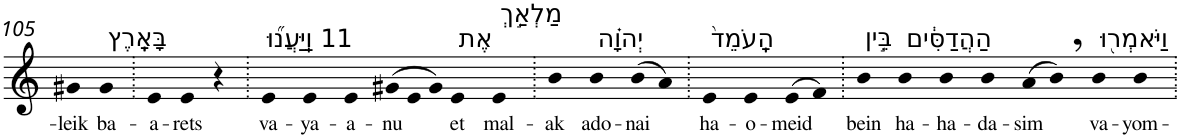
**kern	**text
*part1	*part1
*staff1	*staff1
*I"Piano	*
*I'Pno	*
!!LO:PB:g=z
*clefG2	*
*k[]	*
=105	=105
!	!LO:LY:b
4g#X	-leik
!LO:TX:a:t=בָּאָֽרֶץ	!
!	!LO:LY:b
4g#	ba-
=106.	=106.
!	!LO:LY:b
4e	-a-
!	!LO:LY:b
4e	-rets
4r	.
=107.	=107.
!LO:TX:a:t=11 וַֽיַּעֲנ֞וּ	!
!	!LO:LY:b
4e	va-
!	!LO:LY:b
4e	-ya-
!	!LO:LY:b
4e	-a-
!	!LO:LY:b
(>12g#X	-nu
12e	.
12g#)	.
!LO:TX:a:t=אֶת	!
!	!LO:LY:b
4e	et
!LO:TX:a:t=מַלְאַ֣ךְ	!
!	!LO:LY:b
4e	mal-
=108.	=108.
!	!LO:LY:b
4b	-ak
!LO:TX:a:t=יְהוָ֗ה	!
!	!LO:LY:b
4b	ado-
!	!LO:LY:b
(>8b	-nai
8a)	.
=109.	=109.
!LO:TX:a:t=הָֽעֹמֵד֙	!
!	!LO:LY:b
4e	ha-
!	!LO:LY:b
4e	-o-
!	!LO:LY:b
(>8e	-meid
8f)	.
=110.	=110.
!LO:TX:a:t=בֵּ֣ין	!
!	!LO:LY:b
4b	bein
!LO:TX:a:t=הַהֲדַסִּ֔ים	!
!	!LO:LY:b
4b	ha-
!	!LO:LY:b
4b	-ha-
!	!LO:LY:b
4b	-da-
!	!LO:LY:b
(>8a	-sim
8b,)	.
!LO:TX:a:t=וַיֹּאמְר֖וּ	!
!	!LO:LY:b
4b	va-
!	!LO:LY:b
4b	-yom-
=.	=.
*-	*-
